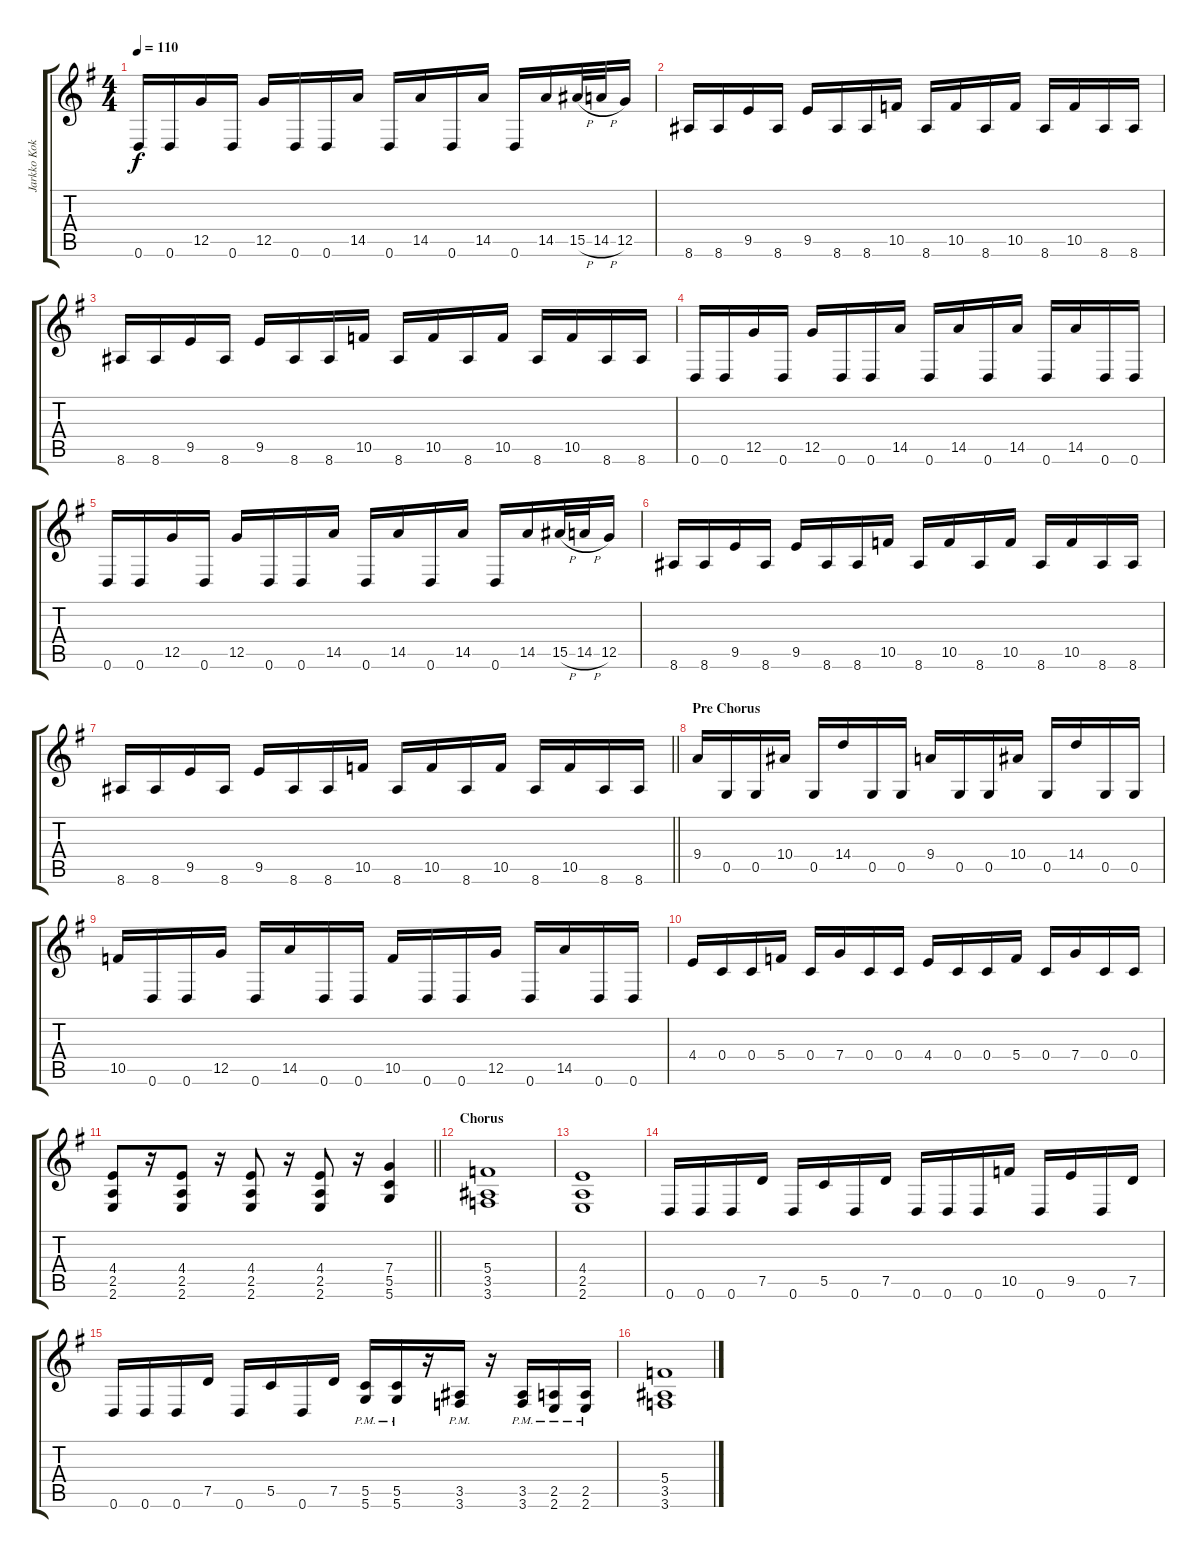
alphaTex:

\track ("Jarkko Kokko (guitar)" "Jarkko Kok") {instrument distortionguitar}
\staff {score tabs}
\tuning (D4 A3 F3 C3 G2 D2) {hide}
\ts (4 4)
\tempo 110
\clef g2
\ks eminor
0.6.16{dy f} 0.6.16 12.5.16 0.6.16 12.5.16 0.6.16 0.6.16 14.5.16 0.6.16 14.5.16 0.6.16 14.5.16 0.6.16 14.5.16 15.5{h}.32 14.5{h}.32 12.5.16 |
8.6.16 8.6.16 9.5.16 8.6.16 9.5.16 8.6.16 8.6.16 10.5.16 8.6.16 10.5.16 8.6.16 10.5.16 8.6.16 10.5.16 8.6.16 8.6.16 |
8.6.16 8.6.16 9.5.16 8.6.16 9.5.16 8.6.16 8.6.16 10.5.16 8.6.16 10.5.16 8.6.16 10.5.16 8.6.16 10.5.16 8.6.16 8.6.16 |
0.6.16 0.6.16 12.5.16 0.6.16 12.5.16 0.6.16 0.6.16 14.5.16 0.6.16 14.5.16 0.6.16 14.5.16 0.6.16 14.5.16 0.6.16 0.6.16 |
0.6.16 0.6.16 12.5.16 0.6.16 12.5.16 0.6.16 0.6.16 14.5.16 0.6.16 14.5.16 0.6.16 14.5.16 0.6.16 14.5.16 15.5{h}.32 14.5{h}.32 12.5.16 |
8.6.16 8.6.16 9.5.16 8.6.16 9.5.16 8.6.16 8.6.16 10.5.16 8.6.16 10.5.16 8.6.16 10.5.16 8.6.16 10.5.16 8.6.16 8.6.16 |
\barLineRight lightlight
8.6.16 8.6.16 9.5.16 8.6.16 9.5.16 8.6.16 8.6.16 10.5.16 8.6.16 10.5.16 8.6.16 10.5.16 8.6.16 10.5.16 8.6.16 8.6.16 |
\section ("" "Pre Chorus")
9.4.16 0.5.16 0.5.16 10.4.16 0.5.16 14.4.16 0.5.16 0.5.16 9.4.16 0.5.16 0.5.16 10.4.16 0.5.16 14.4.16 0.5.16 0.5.16 |
10.5.16 0.6.16 0.6.16 12.5.16 0.6.16 14.5.16 0.6.16 0.6.16 10.5.16 0.6.16 0.6.16 12.5.16 0.6.16 14.5.16 0.6.16 0.6.16 |
4.4.16 0.4.16 0.4.16 5.4.16 0.4.16 7.4.16 0.4.16 0.4.16 4.4.16 0.4.16 0.4.16 5.4.16 0.4.16 7.4.16 0.4.16 0.4.16 |
\barLineRight lightlight
(4.4 2.5 2.6).8 r.16 (4.4 2.5 2.6).8 r.16 (4.4 2.5 2.6).8 r.16 (4.4 2.5 2.6).8 r.16 (7.4 5.5 5.6).4 |
\section ("" "Chorus")
(5.4 3.5 3.6).1 |
(4.4 2.5 2.6).1 |
0.6.16 0.6.16 0.6.16 7.5.16 0.6.16 5.5.16 0.6.16 7.5.16 0.6.16 0.6.16 0.6.16 10.5.16 0.6.16 9.5.16 0.6.16 7.5.16 |
0.6.16 0.6.16 0.6.16 7.5.16 0.6.16 5.5.16 0.6.16 7.5.16 (5.5{pm} 5.6{pm}).16 (5.5{pm} 5.6{pm}).16 r.16 (3.5{pm} 3.6{pm}).16 r.16 (3.5{pm} 3.6{pm}).16 (2.5{pm} 2.6{pm}).16 (2.5{pm} 2.6{pm}).16 |
(5.4 3.5 3.6).1
